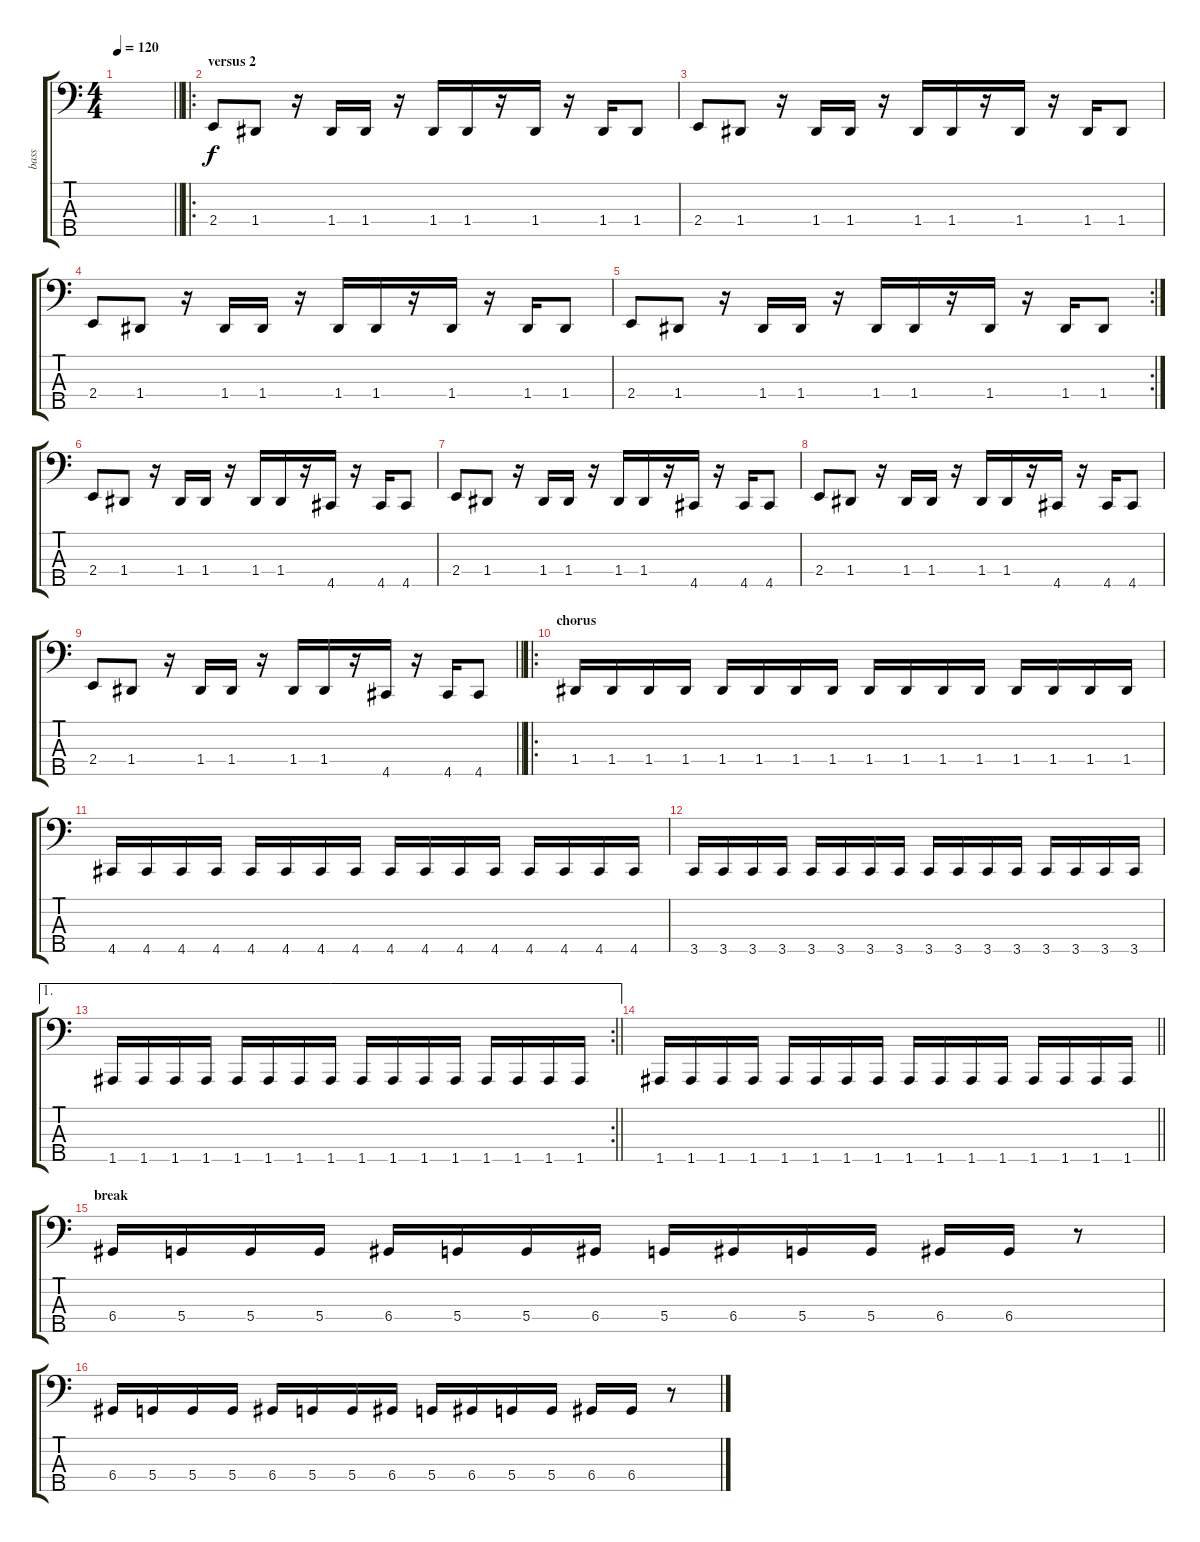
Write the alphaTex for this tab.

\track ("bass" "bass") {instrument electricbasspick}
\staff {score tabs}
\tuning (G2 D2 A1 D1 A0) {hide}
\ts (4 4)
\tempo 120
\clef f4
\barLineRight lightlight
\ks c
|
\ro
\section ("" "versus 2")
2.4.8 1.4.8 r.16 1.4.16 1.4.16 r.16 1.4.16 1.4.16 r.16 1.4.16 r.16 1.4.16 1.4.8 |
2.4.8 1.4.8 r.16 1.4.16 1.4.16 r.16 1.4.16 1.4.16 r.16 1.4.16 r.16 1.4.16 1.4.8 |
2.4.8 1.4.8 r.16 1.4.16 1.4.16 r.16 1.4.16 1.4.16 r.16 1.4.16 r.16 1.4.16 1.4.8 |
\rc 2
2.4.8 1.4.8 r.16 1.4.16 1.4.16 r.16 1.4.16 1.4.16 r.16 1.4.16 r.16 1.4.16 1.4.8 |
2.4.8 1.4.8 r.16 1.4.16 1.4.16 r.16 1.4.16 1.4.16 r.16 4.5.16 r.16 4.5.16 4.5.8 |
2.4.8 1.4.8 r.16 1.4.16 1.4.16 r.16 1.4.16 1.4.16 r.16 4.5.16 r.16 4.5.16 4.5.8 |
2.4.8 1.4.8 r.16 1.4.16 1.4.16 r.16 1.4.16 1.4.16 r.16 4.5.16 r.16 4.5.16 4.5.8 |
\barLineRight lightlight
2.4.8 1.4.8 r.16 1.4.16 1.4.16 r.16 1.4.16 1.4.16 r.16 4.5.16 r.16 4.5.16 4.5.8 |
\ro
\section ("" "chorus")
1.4.16 1.4.16 1.4.16 1.4.16 1.4.16 1.4.16 1.4.16 1.4.16 1.4.16 1.4.16 1.4.16 1.4.16 1.4.16 1.4.16 1.4.16 1.4.16 |
4.5.16 4.5.16 4.5.16 4.5.16 4.5.16 4.5.16 4.5.16 4.5.16 4.5.16 4.5.16 4.5.16 4.5.16 4.5.16 4.5.16 4.5.16 4.5.16 |
3.5.16 3.5.16 3.5.16 3.5.16 3.5.16 3.5.16 3.5.16 3.5.16 3.5.16 3.5.16 3.5.16 3.5.16 3.5.16 3.5.16 3.5.16 3.5.16 |
\ae 1
\rc 2
\barLineRight lightlight
1.5.16 1.5.16 1.5.16 1.5.16 1.5.16 1.5.16 1.5.16 1.5.16 1.5.16 1.5.16 1.5.16 1.5.16 1.5.16 1.5.16 1.5.16 1.5.16 |
\barLineRight lightlight
1.5.16 1.5.16 1.5.16 1.5.16 1.5.16 1.5.16 1.5.16 1.5.16 1.5.16 1.5.16 1.5.16 1.5.16 1.5.16 1.5.16 1.5.16 1.5.16 |
\section ("" "break")
6.4.16 5.4.16 5.4.16 5.4.16 6.4.16 5.4.16 5.4.16 6.4.16 5.4.16 6.4.16 5.4.16 5.4.16 6.4.16 6.4.16 r.8 |
6.4.16 5.4.16 5.4.16 5.4.16 6.4.16 5.4.16 5.4.16 6.4.16 5.4.16 6.4.16 5.4.16 5.4.16 6.4.16 6.4.16 r.8
